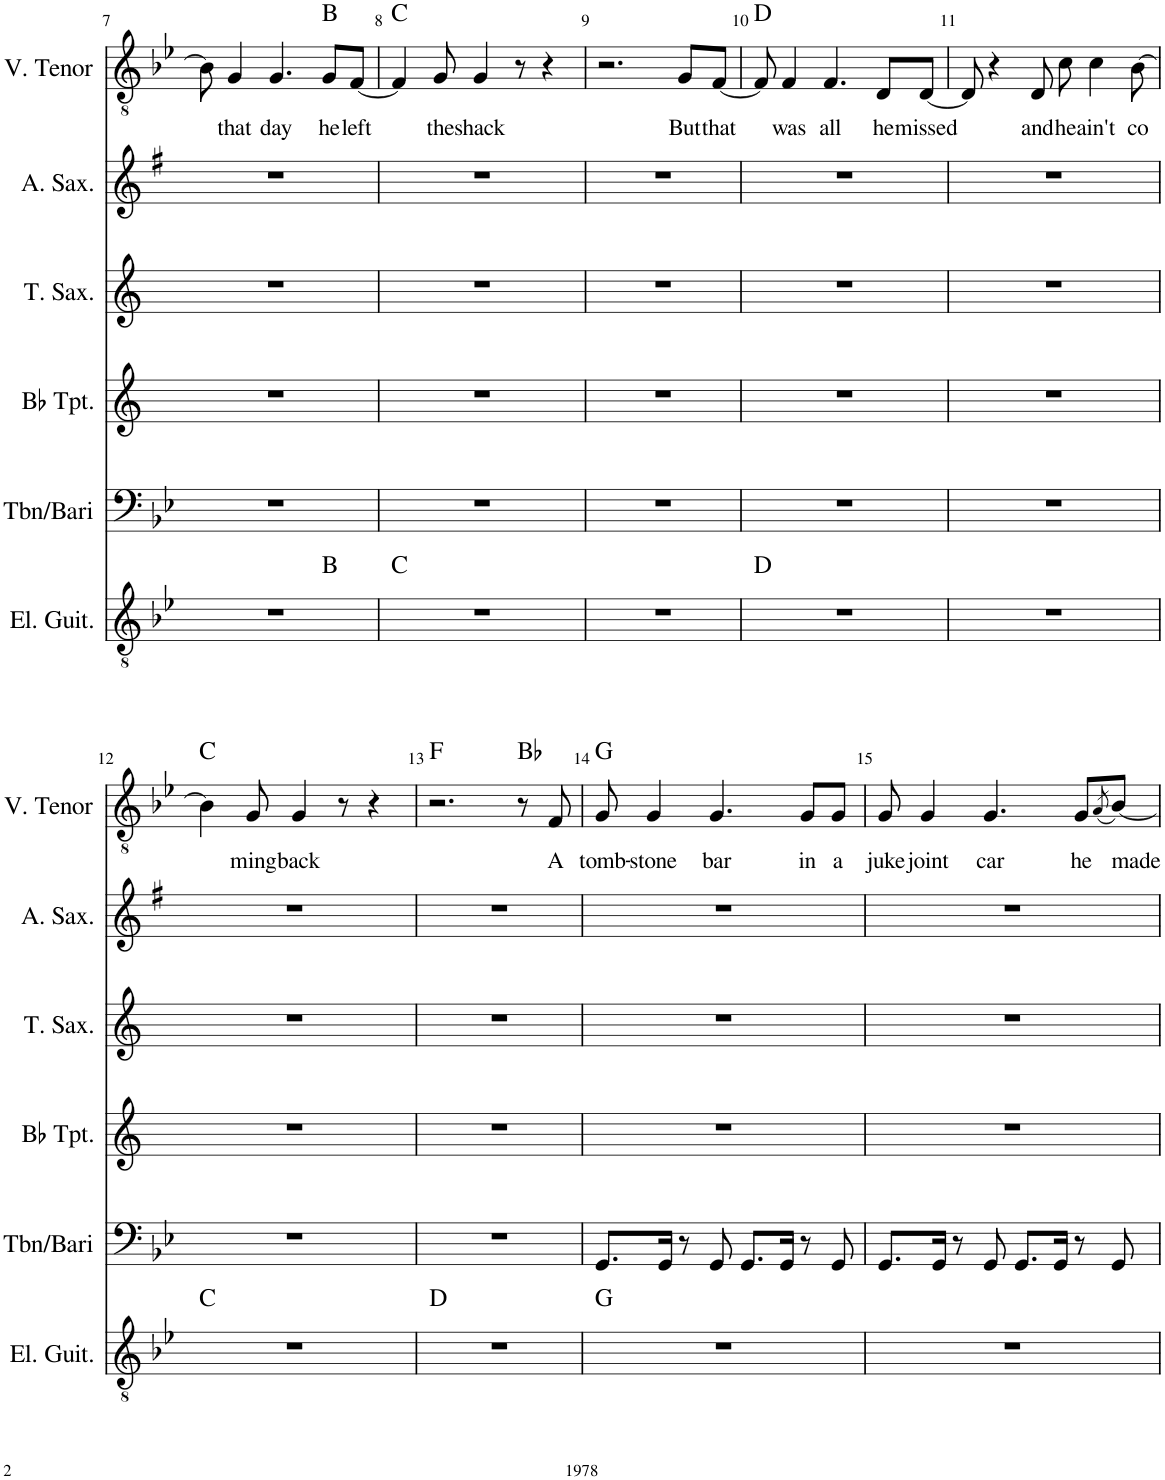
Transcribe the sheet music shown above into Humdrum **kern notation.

**kern	**harte	**kern	**kern	**kern	**kern	**kern	**text	**harte
*part6	*part6	*part5	*part4	*part3	*part2	*part1	*part1	*part1
*staff6	*	*staff5	*staff4	*staff3	*staff2	*staff1	*staff1	*
*I"Electric Guitar	*	*I"Tbn/Bari	*I"Bb Trumpet	*I"Tenor Saxophone	*I"Alto Saxophone	*I"V. Tenor	*	*
*I'El. Guit.	*	*I'Tbn/Bari	*I'Bb Tpt.	*I'T. Sax.	*I'A. Sax.	*I'V. Tenor	*	*
!!LO:PB:g=z
*clefGv2	*	*clefF4	*clefG2	*clefG2	*clefG2	*clefGv2	*	*
*	*	*	*Trd1c2	*Trd8c14	*Trd5c9	*	*	*
*k[b-e-]	*	*k[b-e-]	*k[]	*k[]	*k[f#]	*k[b-e-]	*	*
*M4/4	*	*M4/4	*M4/4	*M4/4	*M4/4	*M4/4	*	*
=7	=7	=7	=7	=7	=7	=7	=7	=7
*^	*	*	*	*	*	*	*	*
1r	2.ryy	.	1r	1r	1r	1r	8B\]	.	.
!	!	!	!	!	!	!	!	!LO:LY:b	!
.	.	.	.	.	.	.	4G/	that	.
!	!	!	!	!	!	!	!	!LO:LY:b	!
.	.	.	.	.	.	.	4.G/	day	.
!	!	!	!	!	!	!	!	!LO:LY:b	!
.	4ryy	B:maj	.	.	.	.	8G/L	he	B:maj
!	!	!	!	!	!	!	!	!LO:LY:b	!
.	.	.	.	.	.	.	[8F/J	left	.
*v	*v	*	*	*	*	*	*	*	*
=8	=8	=8	=8	=8	=8	=8	=8	=8
1r	C:maj	1r	1r	1r	1r	4F/]	.	C:maj
!	!	!	!	!	!	!	!LO:LY:b	!
.	.	.	.	.	.	8G/	the	.
!	!	!	!	!	!	!	!LO:LY:b	!
.	.	.	.	.	.	4G/	shack	.
.	.	.	.	.	.	8r	.	.
.	.	.	.	.	.	4r	.	.
=9	=9	=9	=9	=9	=9	=9	=9	=9
1r	.	1r	1r	1r	1r	2.r	.	.
!	!	!	!	!	!	!	!LO:LY:b	!
.	.	.	.	.	.	8G/L	But	.
!	!	!	!	!	!	!	!LO:LY:b	!
.	.	.	.	.	.	[8F/J	that	.
=10	=10	=10	=10	=10	=10	=10	=10	=10
1r	D:maj	1r	1r	1r	1r	8F/]	.	D:maj
!	!	!	!	!	!	!	!LO:LY:b	!
.	.	.	.	.	.	4F/	was	.
!	!	!	!	!	!	!	!LO:LY:b	!
.	.	.	.	.	.	4.F/	all	.
!	!	!	!	!	!	!	!LO:LY:b	!
.	.	.	.	.	.	8D/L	he	.
!	!	!	!	!	!	!	!LO:LY:b	!
.	.	.	.	.	.	[8D/J	missed	.
=11	=11	=11	=11	=11	=11	=11	=11	=11
1r	.	1r	1r	1r	1r	8D/]	.	.
.	.	.	.	.	.	4r	.	.
!	!	!	!	!	!	!	!LO:LY:b	!
.	.	.	.	.	.	8D/	and	.
!	!	!	!	!	!	!	!LO:LY:b	!
.	.	.	.	.	.	8c\	he	.
!	!	!	!	!	!	!	!LO:LY:b	!
.	.	.	.	.	.	4c\	ain't	.
!	!	!	!	!	!	!	!LO:LY:b	!
.	.	.	.	.	.	[8B-\	co	.
!!LO:LB:g=z
=12	=12	=12	=12	=12	=12	=12	=12	=12
1r	C:maj	1r	1r	1r	1r	4B-\]	.	C:maj
!	!	!	!	!	!	!	!LO:LY:b	!
.	.	.	.	.	.	8G/	ming	.
!	!	!	!	!	!	!	!LO:LY:b	!
.	.	.	.	.	.	4G/	back	.
.	.	.	.	.	.	8r	.	.
.	.	.	.	.	.	4r	.	.
=13	=13	=13	=13	=13	=13	=13	=13	=13
1r	D:maj	1r	1r	1r	1r	2.r	.	F:maj
.	.	.	.	.	.	8r	.	Bb:maj
!	!	!	!	!	!	!	!LO:LY:b	!
.	.	.	.	.	.	8F/	A	.
=14	=14	=14	=14	=14	=14	=14	=14	=14
!	!	!	!	!	!	!	!LO:LY:b	!
1r	G:maj	8.GG/L	1r	1r	1r	8G/	tomb-	G:maj
!	!	!	!	!	!	!	!LO:LY:b	!
.	.	.	.	.	.	4G/	-stone	.
.	.	16GG/Jk	.	.	.	.	.	.
.	.	8r	.	.	.	.	.	.
!	!	!	!	!	!	!	!LO:LY:b	!
.	.	8GG/	.	.	.	4.G/	bar	.
.	.	8.GG/L	.	.	.	.	.	.
.	.	16GG/Jk	.	.	.	.	.	.
!	!	!	!	!	!	!	!LO:LY:b	!
.	.	8r	.	.	.	8G/L	in	.
!	!	!	!	!	!	!	!LO:LY:b	!
.	.	8GG/	.	.	.	8G/J	a	.
=15	=15	=15	=15	=15	=15	=15	=15	=15
!	!	!	!	!	!	!	!LO:LY:b	!
1r	.	8.GG/L	1r	1r	1r	8G/	juke	.
!	!	!	!	!	!	!	!LO:LY:b	!
.	.	.	.	.	.	4G/	joint	.
.	.	16GG/Jk	.	.	.	.	.	.
.	.	8r	.	.	.	.	.	.
!	!	!	!	!	!	!	!LO:LY:b	!
.	.	8GG/	.	.	.	4.G/	car	.
.	.	8.GG/L	.	.	.	.	.	.
.	.	16GG/Jk	.	.	.	.	.	.
!	!	!	!	!	!	!	!LO:LY:b	!
.	.	8r	.	.	.	8G/L	he	.
.	.	.	.	.	.	(8qA/	.	.
!	!	!	!	!	!	!	!LO:LY:b	!
.	.	8GG/	.	.	.	[8B-/J)	made	.
=	=	=	=	=	=	=	=	=
*-	*-	*-	*-	*-	*-	*-	*-	*-
